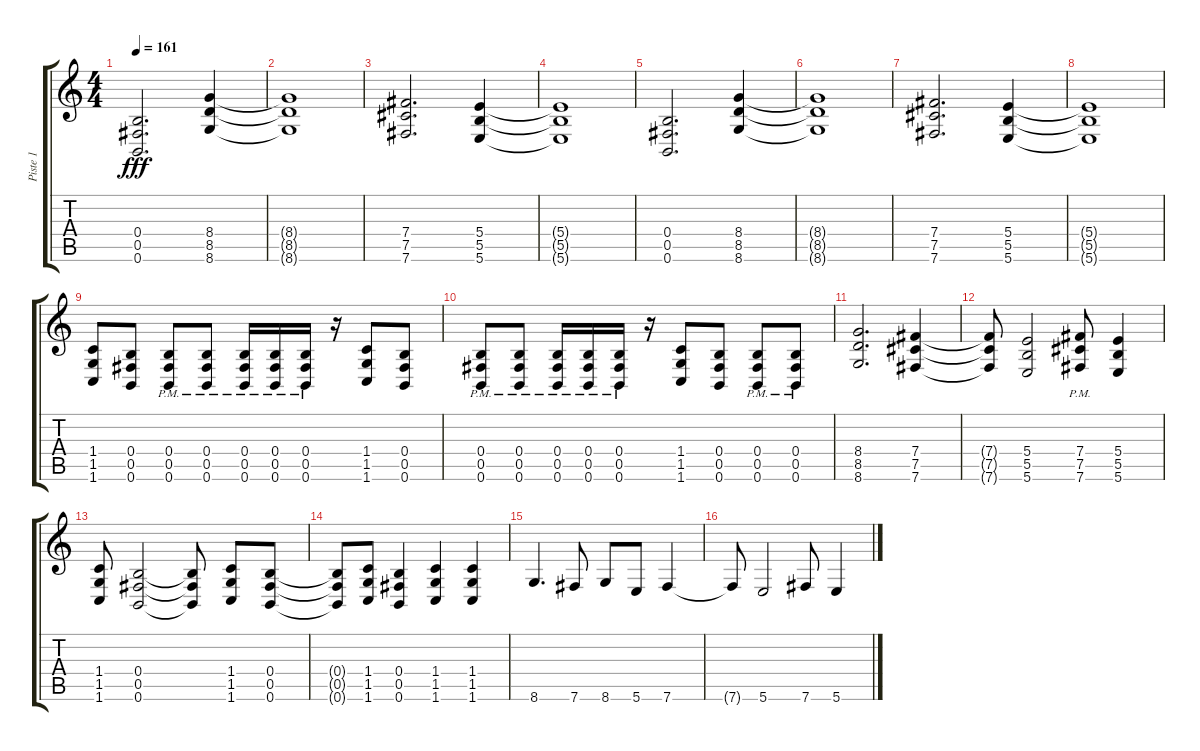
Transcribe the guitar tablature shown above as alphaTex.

\track ("Piste 1" "Piste 1") {instrument distortionguitar}
\staff {score tabs}
\tuning (Db4 Ab3 E3 B2 Gb2 B1) {hide}
\ts (4 4)
\tempo 161
\clef g2
\ks c
(0.4 0.5 0.6).2{d dy fff} (8.4 8.5 8.6).4 |
(8.4{t} 8.5{t} 8.6{t}).1 |
(7.4 7.5 7.6).2{d} (5.4 5.5 5.6).4 |
(5.4{t} 5.5{t} 5.6{t}).1 |
(0.4 0.5 0.6).2{d} (8.4 8.5 8.6).4 |
(8.4{t} 8.5{t} 8.6{t}).1 |
(7.4 7.5 7.6).2{d} (5.4 5.5 5.6).4 |
(5.4{t} 5.5{t} 5.6{t}).1 |
(1.4 1.5 1.6).8 (0.4 0.5 0.6).8 (0.4{pm} 0.5{pm} 0.6{pm}).8 (0.4{pm} 0.5{pm} 0.6{pm}).8 (0.4{pm} 0.5{pm} 0.6{pm}).16 (0.4{pm} 0.5{pm} 0.6{pm}).16 (0.4{pm} 0.5{pm} 0.6{pm}).16 r.16 (1.4 1.5 1.6).8 (0.4 0.5 0.6).8 |
(0.4{pm} 0.5{pm} 0.6{pm}).8 (0.4{pm} 0.5{pm} 0.6{pm}).8 (0.4{pm} 0.5{pm} 0.6{pm}).16 (0.4{pm} 0.5{pm} 0.6{pm}).16 (0.4{pm} 0.5{pm} 0.6{pm}).16 r.16 (1.4 1.5 1.6).8 (0.4 0.5 0.6).8 (0.4{pm} 0.5{pm} 0.6{pm}).8 (0.4{pm} 0.5{pm} 0.6{pm}).8 |
(8.4 8.5 8.6).2{d} (7.4 7.5 7.6).4 |
(7.4{t} 7.5{t} 7.6{t}).8 (5.4 5.5 5.6).2 (7.4{pm} 7.5{pm} 7.6{pm}).8 (5.4 5.5 5.6).4 |
(1.4 1.5 1.6).8 (0.4 0.5 0.6).2 (0.4{t} 0.5{t} 0.6{t}).8 (1.4 1.5 1.6).8 (0.4 0.5 0.6).8 |
(0.4{t} 0.5{t} 0.6{t}).8 (1.4 1.5 1.6).8 (0.4 0.5 0.6).4 (1.4 1.5 1.6).4 (1.4 1.5 1.6).4 |
8.6.4{d} 7.6.8 8.6.8 5.6.8 7.6.4 |
7.6{t}.8 5.6.2 7.6.8 5.6.4
